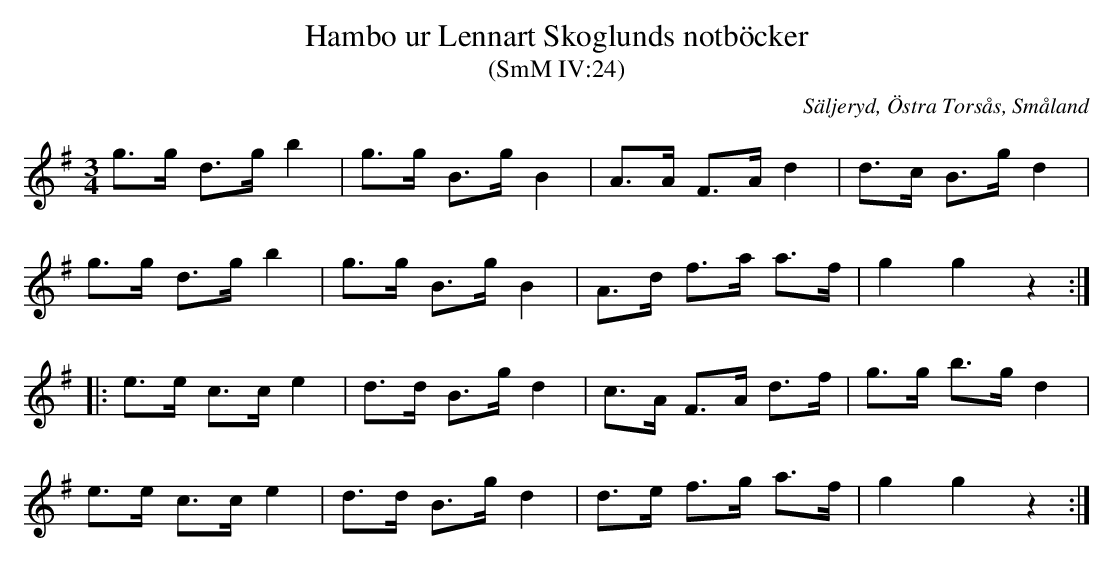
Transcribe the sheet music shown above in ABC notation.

X:1
T:Hambo ur Lennart Skoglunds notböcker
T:(SmM IV:24)
O:Säljeryd, Östra Torsås, Småland
M:3/4
L:1/8
K:G
g>g d>g b2|g>g B>g B2|A>A F>A d2|d>c B>g d2|
g>g d>g b2|g>g B>g B2|A>d f>a a>f|g2 g2 z2:|
|:e>e c>c e2|d>d B>g d2|c>A F>A d>f|g>g b>g d2|
e>e c>c e2|d>d B>g d2|d>e f>g a>f|g2 g2 z2:|
